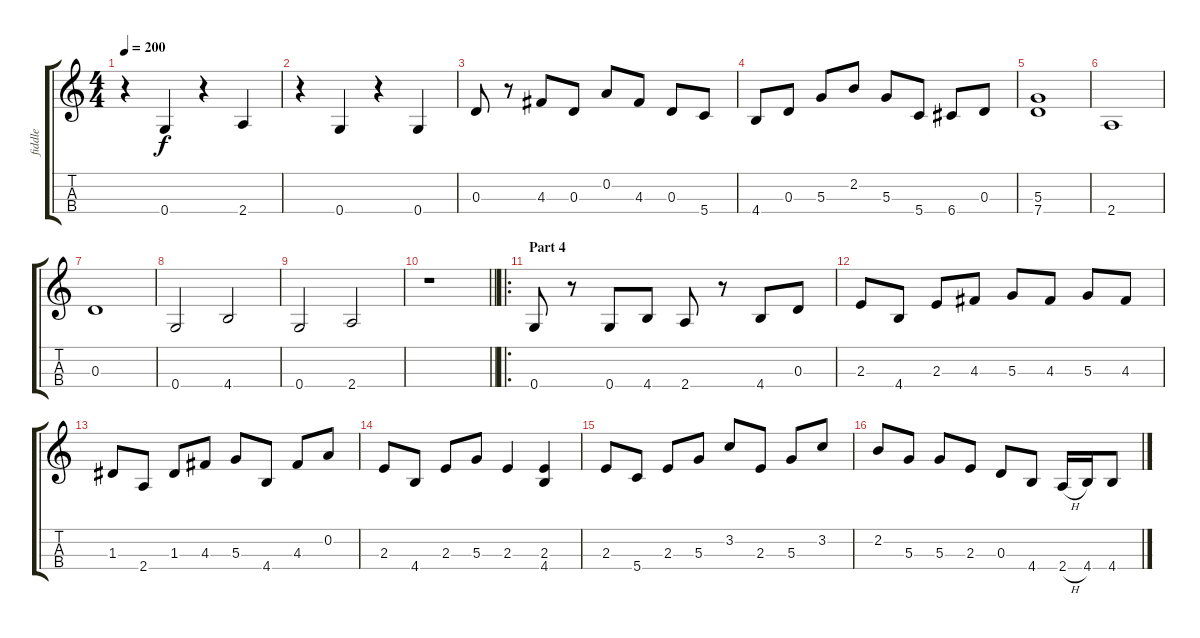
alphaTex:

\track ("fiddle" "fiddle") {instrument orchestralharp}
\staff {score tabs}
\tuning (E5 A4 D4 G3) {hide}
\ts (4 4)
\tempo 200
\clef g2
\ks c
r.4{dy f} 0.4.4 r.4 2.4.4 |
r.4 0.4.4 r.4 0.4.4 |
0.3.8 r.8 4.3.8 0.3.8 0.2.8 4.3.8 0.3.8 5.4.8 |
4.4.8 0.3.8 5.3.8 2.2.8 5.3.8 5.4.8 6.4.8 0.3.8 |
(5.3 7.4).1 |
2.4.1 |
0.3.1 |
0.4.2 4.4.2 |
0.4.2 2.4.2 |
\barLineRight lightlight
r.1 |
\ro
\section ("" "Part 4")
0.4.8 r.8 0.4.8 4.4.8 2.4.8 r.8 4.4.8 0.3.8 |
2.3.8 4.4.8 2.3.8 4.3.8 5.3.8 4.3.8 5.3.8 4.3.8 |
1.3.8 2.4.8 1.3.8 4.3.8 5.3.8 4.4.8 4.3.8 0.2.8 |
2.3.8 4.4.8 2.3.8 5.3.8 2.3.4 (2.3 4.4).4 |
2.3.8 5.4.8 2.3.8 5.3.8 3.2.8 2.3.8 5.3.8 3.2.8 |
2.2.8 5.3.8 5.3.8 2.3.8 0.3.8 4.4.8 2.4{h}.16 4.4.16 4.4.8
